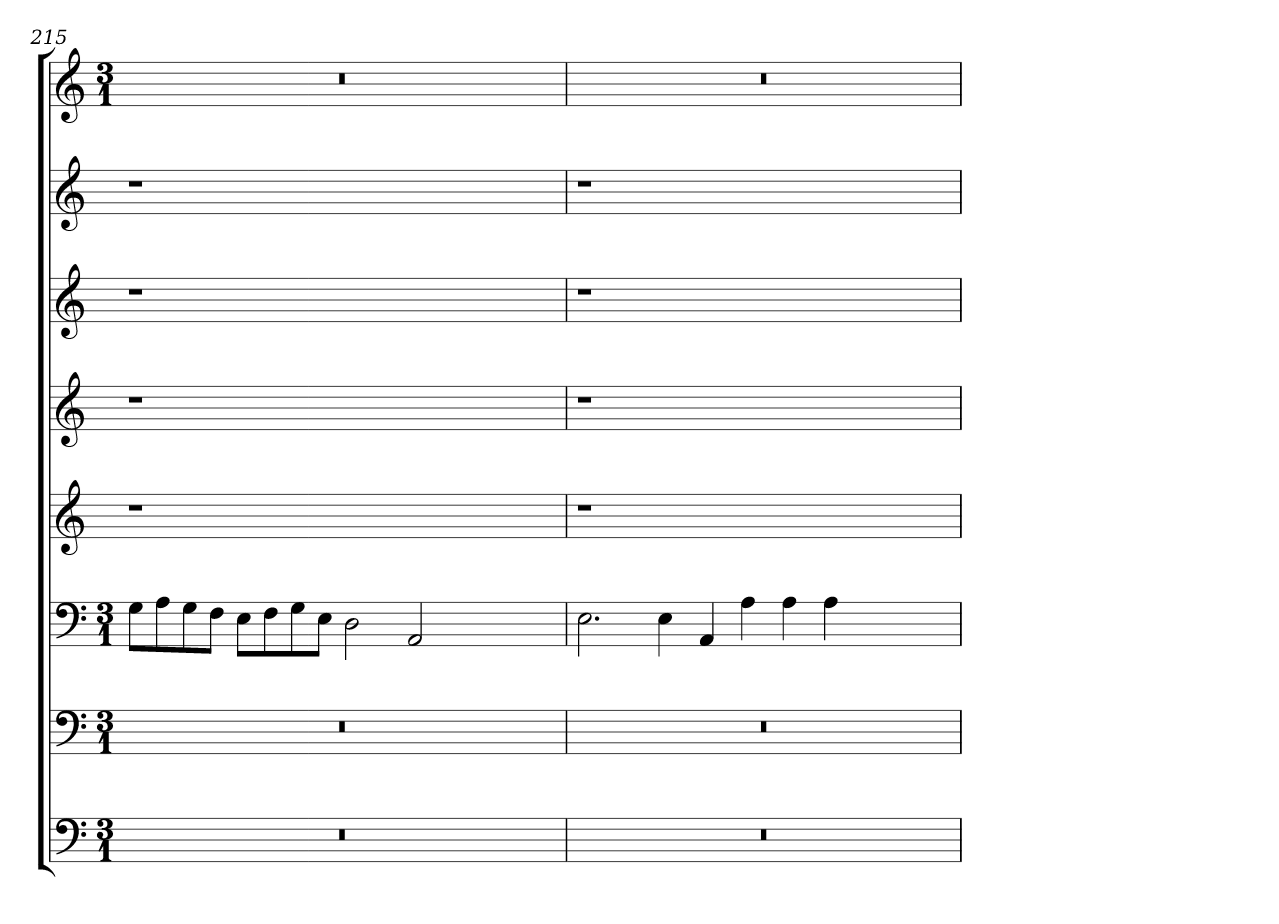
**kern	**kern	**kern	**kern	**kern	**kern	**kern	**kern
*part8	*part7	*part6	*part5	*part4	*part3	*part2	*part1
*staff8	*staff7	*staff6	*staff5	*staff4	*staff3	*staff2	*staff1
*clefF4	*clefF4	*clefF4	*clefG2	*clefG2	*clefG2	*clefG2	*clefG2
*k[]	*k[]	*k[]	*k[]	*k[]	*k[]	*k[]	*k[]
*C:	*C:	*C:	*C:	*C:	*C:	*C:	*C:
*M3/1	*M3/1	*M3/1	*	*	*	*	*M3/1
=215	=215	=215	=215	=215	=215	=215	=215
0.r	0.r	8G\L	1r	1r	1r	1r	0.r
.	.	8A\	.	.	.	.	.
.	.	8G\	.	.	.	.	.
.	.	8F\J	.	.	.	.	.
.	.	8E\L	.	.	.	.	.
.	.	8F\	.	.	.	.	.
.	.	8G\	.	.	.	.	.
.	.	8E\J	.	.	.	.	.
.	.	2D\	0ryy	0ryy	0ryy	0ryy	.
.	.	2AA/	.	.	.	.	.
.	.	1ryy	.	.	.	.	.
=216	=216	=216	=216	=216	=216	=216	=216
0.r	0.r	2.E\	1r	1r	1r	1r	0.r
.	.	4E\	.	.	.	.	.
.	.	4AA/	0ryy	0ryy	0ryy	0ryy	.
.	.	4A\	.	.	.	.	.
.	.	4A\	.	.	.	.	.
.	.	4A\	.	.	.	.	.
.	.	1ryy	.	.	.	.	.
=	=	=	=	=	=	=	=
*-	*-	*-	*-	*-	*-	*-	*-
